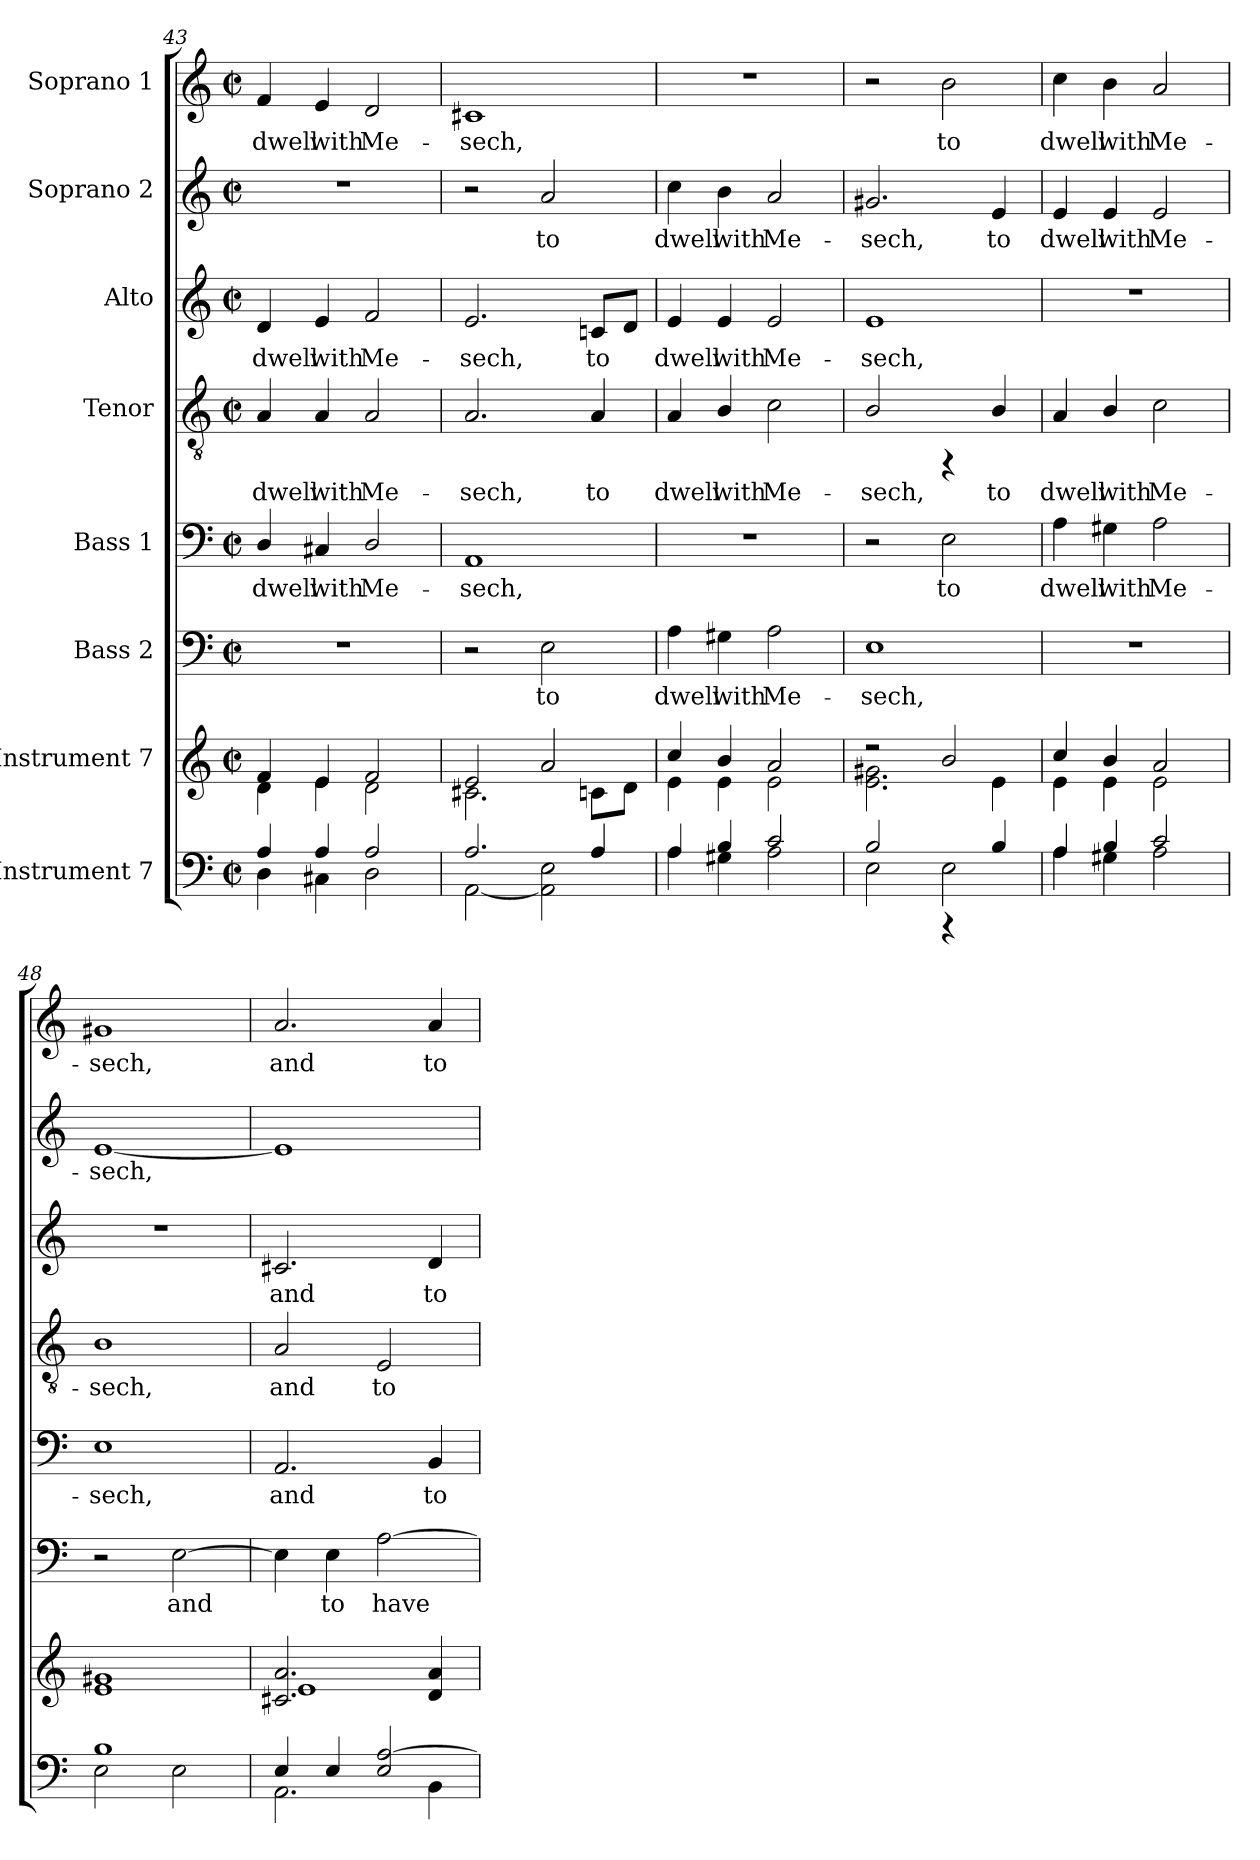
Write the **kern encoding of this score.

**kern	**kern	**kern	**text	**kern	**text	**kern	**text	**kern	**text	**kern	**text	**kern	**text
*part8	*part7	*part6	*part6	*part5	*part5	*part4	*part4	*part3	*part3	*part2	*part2	*part1	*part1
*staff8	*staff7	*staff6	*staff6	*staff5	*staff5	*staff4	*staff4	*staff3	*staff3	*staff2	*staff2	*staff1	*staff1
*I"Instrument 7	*I"Instrument 7	*I"Bass 2	*	*I"Bass 1	*	*I"Tenor	*	*I"Alto	*	*I"Soprano 2	*	*I"Soprano 1	*
*clefF4	*clefG2	*clefF4	*	*clefF4	*	*clefGv2	*	*clefG2	*	*clefG2	*	*clefG2	*
*k[]	*k[]	*k[]	*	*k[]	*	*k[]	*	*k[]	*	*k[]	*	*k[]	*
*C:	*C:	*C:	*	*C:	*	*C:	*	*C:	*	*C:	*	*C:	*
*M2/2	*M2/2	*M2/2	*	*M2/2	*	*M2/2	*	*M2/2	*	*M2/2	*	*M2/2	*
*met(c|)	*met(c|)	*met(c|)	*	*met(c|)	*	*met(c|)	*	*met(c|)	*	*met(c|)	*	*met(c|)	*
=43	=43	=43	=43	=43	=43	=43	=43	=43	=43	=43	=43	=43	=43
*^	*^	*	*	*	*	*	*	*	*	*	*	*	*
!	!	!	!	!	!	!	!LO:LY:b	!	!LO:LY:b	!	!LO:LY:b	!	!	!	!LO:LY:b
4A/	4D\	4f/	4d\	1r	.	4D/	dwell	4A/	dwell	4d/	dwell	1r	.	4f/	dwell
!	!	!	!	!	!	!	!LO:LY:b	!	!LO:LY:b	!	!LO:LY:b	!	!	!	!LO:LY:b
4A/	4C#X\	4e/	4e\	.	.	4C#X/	with	4A/	with	4e/	with	.	.	4e/	with
!	!	!	!	!	!	!	!LO:LY:b	!	!LO:LY:b	!	!LO:LY:b	!	!	!	!LO:LY:b
2A/	2D\	2f/	2d\	.	.	2D/	Me-	2A/	Me-	2f/	Me-	.	.	2d/	Me-
=44	=44	=44	=44	=44	=44	=44	=44	=44	=44	=44	=44	=44	=44	=44	=44
!	!	!	!	!	!	!	!LO:LY:b	!	!LO:LY:b	!	!LO:LY:b	!	!	!	!LO:LY:b
2.A/	[<2AA\	2e/	2.c#X\	2r	.	1AA	-sech,	2.A/	-sech,	2.e/	-sech,	2r	.	1c#X	-sech,
!	!	!	!	!	!LO:LY:b	!	!	!	!	!	!	!	!LO:LY:b:cj	!	!
.	2E\ 2AA\]	2a/	.	2E\	to	.	.	.	.	.	.	2a/	to	.	.
!	!	!	!	!	!	!	!	!	!LO:LY:b	!	!LO:LY:b	!	!	!	!
4A/	.	.	8cn\L	.	.	.	.	4A/	to	8cn/L	to	.	.	.	.
!	!	!	!	!	!	!	!	!	!	!	!LO:LY:b	!	!	!	!
.	.	.	8d\J	.	.	.	.	.	.	8d/J	.	.	.	.	.
=45	=45	=45	=45	=45	=45	=45	=45	=45	=45	=45	=45	=45	=45	=45	=45
!	!	!	!	!	!LO:LY:b	!	!	!	!LO:LY:b	!	!LO:LY:b	!	!LO:LY:b:cj	!	!
4A/	4A\	4cc/	4e\	4A\	dwell	1r	.	4A/	dwell	4e/	dwell	4cc\	dwell	1r	.
!	!	!	!	!	!LO:LY:b	!	!	!	!LO:LY:b	!	!LO:LY:b	!	!LO:LY:b:cj	!	!
4B/	4G#X\	4b/	4e\	4G#X\	with	.	.	4B/	with	4e/	with	4b\	with	.	.
!	!	!	!	!	!LO:LY:b	!	!	!	!LO:LY:b	!	!LO:LY:b	!	!LO:LY:b:cj	!	!
2c/	2A\	2a/	2e\	2A\	Me-	.	.	2c\	Me-	2e/	Me-	2a/	Me-	.	.
=46	=46	=46	=46	=46	=46	=46	=46	=46	=46	=46	=46	=46	=46	=46	=46
!	!	!	!	!	!LO:LY:b	!	!	!	!LO:LY:b	!	!LO:LY:b	!	!LO:LY:b:cj	!	!
2B/	2E\	2r	2.g#X\ 2.e\	1E	-sech,	2r	.	2B/	-sech,	1e	-sech,	2.g#X/	-sech,	2r	.
!	!	!	!	!	!	!	!LO:LY:b	!	!	!	!	!	!	!	!LO:LY:b
4rGGG	2E\	2b/	.	.	.	2E\	to	4rFF	.	.	.	.	.	2b\	to
!	!	!	!	!	!	!	!	!	!LO:LY:b	!	!	!	!LO:LY:b:cj	!	!
4B/	.	.	4e\	.	.	.	.	4B/	to	.	.	4e/	to	.	.
=47	=47	=47	=47	=47	=47	=47	=47	=47	=47	=47	=47	=47	=47	=47	=47
!	!	!	!	!	!	!	!LO:LY:b	!	!LO:LY:b	!	!	!	!LO:LY:b:cj	!	!LO:LY:b
4A/	4A\	4cc/	4e\	1r	.	4A\	dwell	4A/	dwell	1r	.	4e/	dwell	4cc\	dwell
!	!	!	!	!	!	!	!LO:LY:b	!	!LO:LY:b	!	!	!	!LO:LY:b:cj	!	!LO:LY:b
4B/	4G#X\	4b/	4e\	.	.	4G#X\	with	4B/	with	.	.	4e/	with	4b\	with
!	!	!	!	!	!	!	!LO:LY:b	!	!LO:LY:b	!	!	!	!LO:LY:b:cj	!	!LO:LY:b
2c/	2A\	2a/	2e\	.	.	2A\	Me-	2c\	Me-	.	.	2e/	Me-	2a/	Me-
=48	=48	=48	=48	=48	=48	=48	=48	=48	=48	=48	=48	=48	=48	=48	=48
!	!	!	!	!	!	!	!LO:LY:b	!	!LO:LY:b	!	!	!	!LO:LY:b:cj	!	!LO:LY:b
*	*	*v	*v	*	*	*	*	*	*	*	*	*	*	*	*
1B	2E\	1e 1g#X	2r	.	1E	-sech,	1B	-sech,	1r	.	[>1e	-sech,	1g#X	-sech,
!	!	!	!	!LO:LY:b	!	!	!	!	!	!	!	!	!	!
.	2E\	.	[>2E\	and	.	.	.	.	.	.	.	.	.	.
!!LO:PB:g=z
=49	=49	=49	=49	=49	=49	=49	=49	=49	=49	=49	=49	=49	=49	=49
*	*	*^	*	*	*	*	*	*	*	*	*	*	*	*
!	!	!	!	!	!LO:LY:b	!	!LO:LY:b	!	!LO:LY:b	!	!LO:LY:b	!	!LO:LY:b:cj	!	!LO:LY:b
4E/	2.AA\	2.a/ 2.c#X/	1e	4E\]	.	2.AA/	and	2A/	and	2.c#X/	and	1e]	.	2.a/	and
!	!	!	!	!	!LO:LY:b	!	!	!	!	!	!	!	!	!	!
4E/	.	.	.	4E\	to	.	.	.	.	.	.	.	.	.	.
!	!	!	!	!	!LO:LY:b	!	!	!	!LO:LY:b	!	!	!	!	!	!
[>2A/ 2E/	.	.	.	[>2A\	have	.	.	2E/	to	.	.	.	.	.	.
!	!	!	!	!	!	!	!LO:LY:b	!	!	!	!LO:LY:b	!	!	!	!LO:LY:b
.	4BB\	4a/ 4d/	.	.	.	4BB/	to	.	.	4d/	to	.	.	4a/	to
*v	*v	*	*	*	*	*	*	*	*	*	*	*	*	*	*
*	*v	*v	*	*	*	*	*	*	*	*	*	*	*	*
=	=	=	=	=	=	=	=	=	=	=	=	=	=
*-	*-	*-	*-	*-	*-	*-	*-	*-	*-	*-	*-	*-	*-
